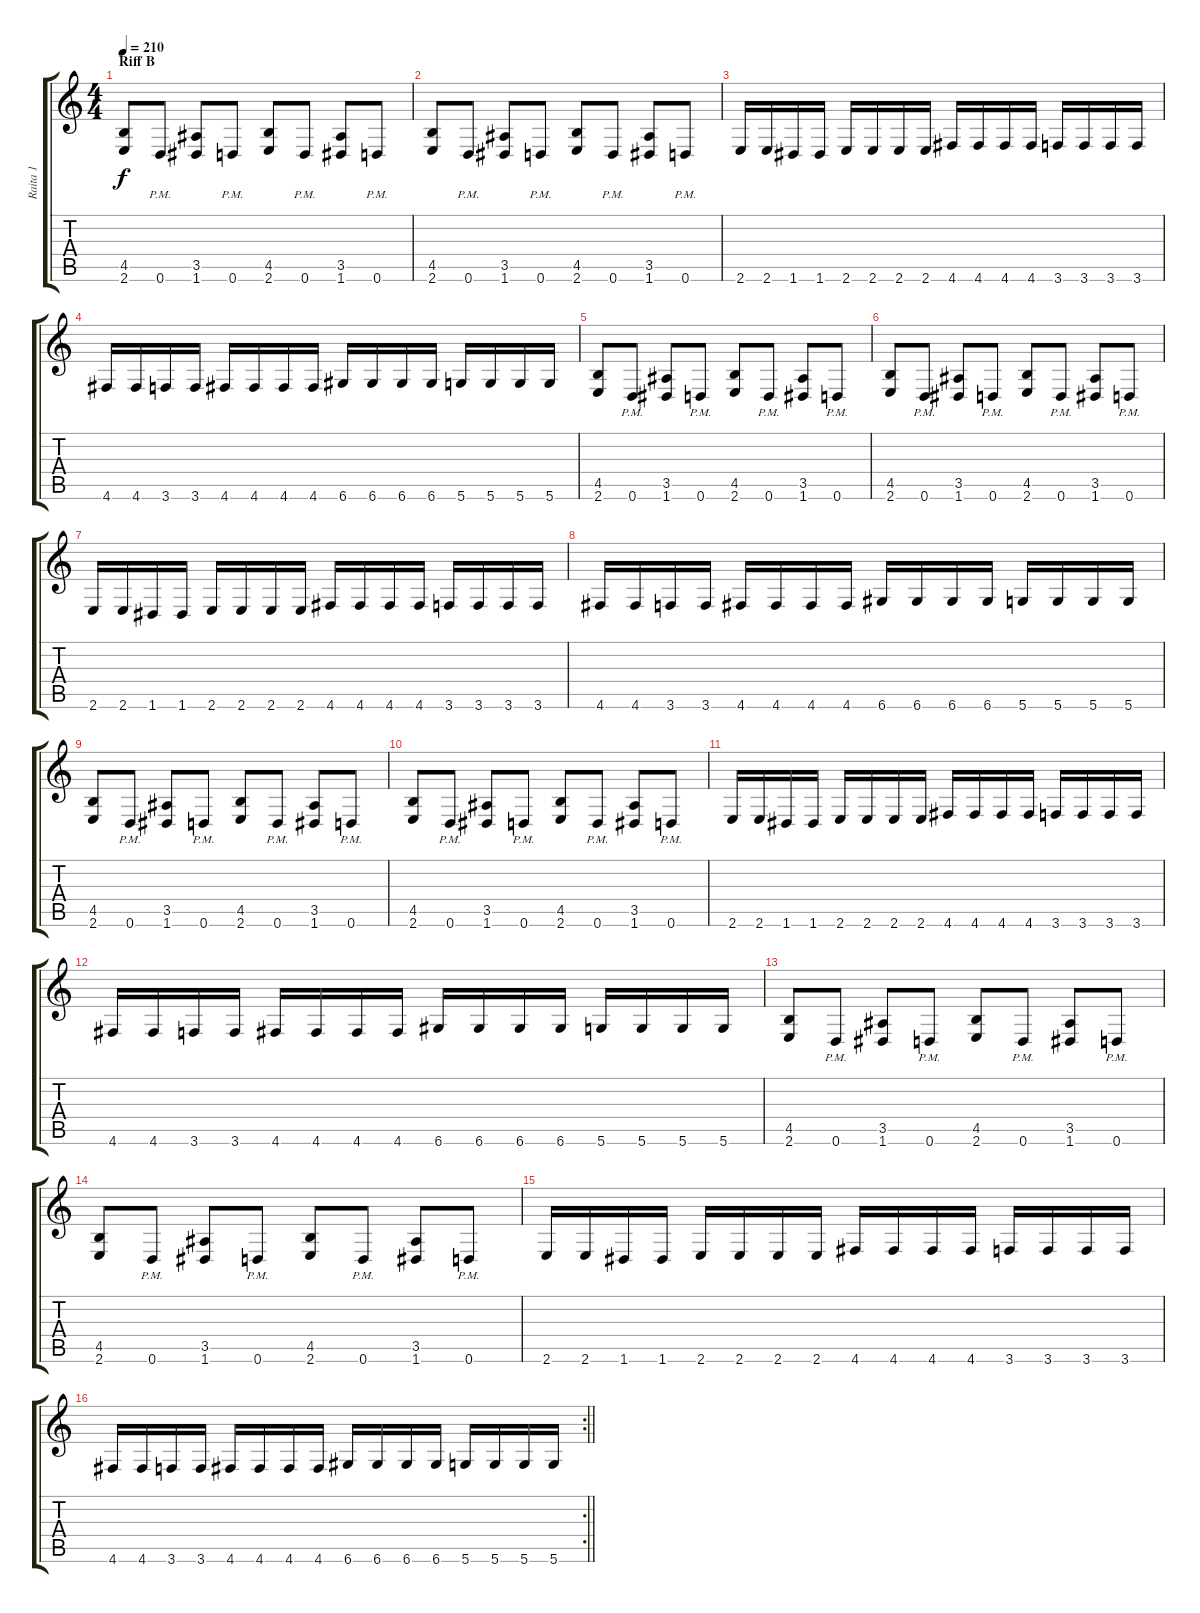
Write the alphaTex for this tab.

\track ("Raita 1" "Raita 1") {instrument distortionguitar}
\staff {score tabs}
\tuning (D4 A3 F3 C3 G2 D2) {hide}
\ts (4 4)
\section ("" "Riff B")
\tempo 210
\clef g2
\ks c
(4.5 2.6).8{dy f} 0.6{pm}.8 (3.5 1.6).8 0.6{pm}.8 (4.5 2.6).8 0.6{pm}.8 (3.5 1.6).8 0.6{pm}.8 |
(4.5 2.6).8 0.6{pm}.8 (3.5 1.6).8 0.6{pm}.8 (4.5 2.6).8 0.6{pm}.8 (3.5 1.6).8 0.6{pm}.8 |
2.6.16 2.6.16 1.6.16 1.6.16 2.6.16 2.6.16 2.6.16 2.6.16 4.6.16 4.6.16 4.6.16 4.6.16 3.6.16 3.6.16 3.6.16 3.6.16 |
4.6.16 4.6.16 3.6.16 3.6.16 4.6.16 4.6.16 4.6.16 4.6.16 6.6.16 6.6.16 6.6.16 6.6.16 5.6.16 5.6.16 5.6.16 5.6.16 |
(4.5 2.6).8 0.6{pm}.8 (3.5 1.6).8 0.6{pm}.8 (4.5 2.6).8 0.6{pm}.8 (3.5 1.6).8 0.6{pm}.8 |
(4.5 2.6).8 0.6{pm}.8 (3.5 1.6).8 0.6{pm}.8 (4.5 2.6).8 0.6{pm}.8 (3.5 1.6).8 0.6{pm}.8 |
2.6.16 2.6.16 1.6.16 1.6.16 2.6.16 2.6.16 2.6.16 2.6.16 4.6.16 4.6.16 4.6.16 4.6.16 3.6.16 3.6.16 3.6.16 3.6.16 |
4.6.16 4.6.16 3.6.16 3.6.16 4.6.16 4.6.16 4.6.16 4.6.16 6.6.16 6.6.16 6.6.16 6.6.16 5.6.16 5.6.16 5.6.16 5.6.16 |
(4.5 2.6).8 0.6{pm}.8 (3.5 1.6).8 0.6{pm}.8 (4.5 2.6).8 0.6{pm}.8 (3.5 1.6).8 0.6{pm}.8 |
(4.5 2.6).8 0.6{pm}.8 (3.5 1.6).8 0.6{pm}.8 (4.5 2.6).8 0.6{pm}.8 (3.5 1.6).8 0.6{pm}.8 |
2.6.16 2.6.16 1.6.16 1.6.16 2.6.16 2.6.16 2.6.16 2.6.16 4.6.16 4.6.16 4.6.16 4.6.16 3.6.16 3.6.16 3.6.16 3.6.16 |
4.6.16 4.6.16 3.6.16 3.6.16 4.6.16 4.6.16 4.6.16 4.6.16 6.6.16 6.6.16 6.6.16 6.6.16 5.6.16 5.6.16 5.6.16 5.6.16 |
(4.5 2.6).8 0.6{pm}.8 (3.5 1.6).8 0.6{pm}.8 (4.5 2.6).8 0.6{pm}.8 (3.5 1.6).8 0.6{pm}.8 |
(4.5 2.6).8 0.6{pm}.8 (3.5 1.6).8 0.6{pm}.8 (4.5 2.6).8 0.6{pm}.8 (3.5 1.6).8 0.6{pm}.8 |
2.6.16 2.6.16 1.6.16 1.6.16 2.6.16 2.6.16 2.6.16 2.6.16 4.6.16 4.6.16 4.6.16 4.6.16 3.6.16 3.6.16 3.6.16 3.6.16 |
\rc 2
\barLineRight lightlight
4.6.16 4.6.16 3.6.16 3.6.16 4.6.16 4.6.16 4.6.16 4.6.16 6.6.16 6.6.16 6.6.16 6.6.16 5.6.16 5.6.16 5.6.16 5.6.16
